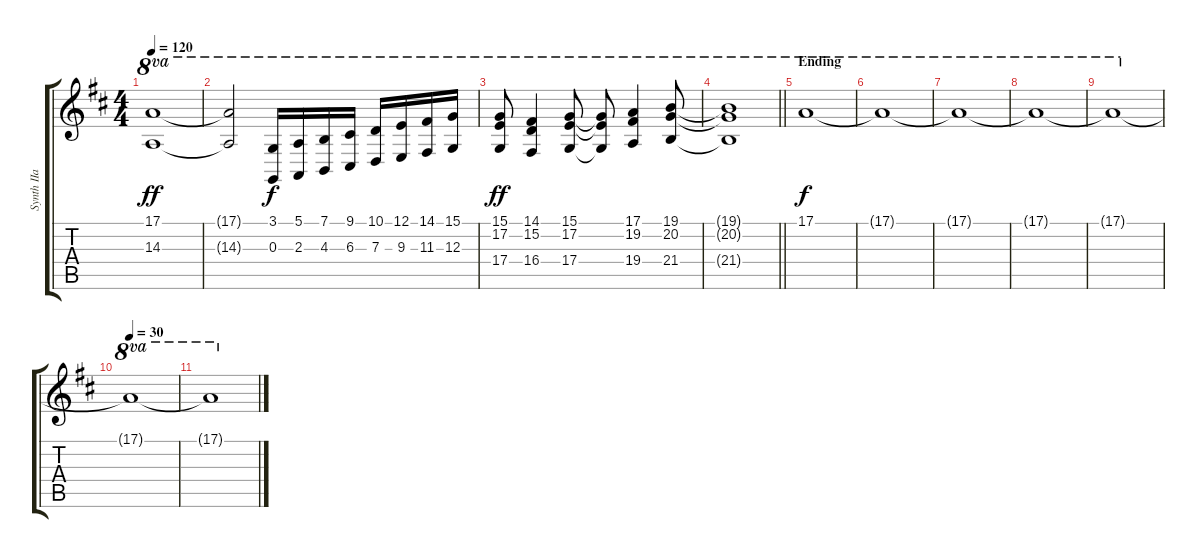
\track ("Synth IIa (Kotobuki Tsumugi)" "Synth IIa ") {instrument stringensemble1}
\staff {score tabs}
\tuning (E4 B3 G3 D3 A2 E2) {hide}
\ts (4 4)
\tempo 120
\clef g2
\ks d
(17.1{t} 14.3{t}).1{ot 8va dy ff} |
(17.1{t} 14.3{t}).2{ot 8va} (3.1 0.3).16{ot 8va dy f} (5.1 2.3).16{ot 8va} (7.1 4.3).16{ot 8va} (9.1 6.3).16{ot 8va} (10.1 7.3).16{ot 8va} (12.1 9.3).16{ot 8va} (14.1 11.3).16{ot 8va} (15.1 12.3).16{ot 8va} |
(15.1 17.2 17.4).8{ot 8va dy ff} (14.1 15.2 16.4).4{ot 8va} (15.1 17.2 17.4).8{ot 8va} (15.1{t} 17.2{t} 17.4{t}).8{ot 8va} (17.1 19.2 19.4).4{ot 8va} (19.1 20.2 21.4).8{ot 8va} |
\barLineRight lightlight
(19.1{t} 20.2{t} 21.4{t}).1{ot 8va} |
\section ("" "Ending")
17.1.1{ot 8va dy f} |
17.1{t}.1{ot 8va} |
17.1{t}.1{ot 8va} |
17.1{t}.1{ot 8va} |
17.1{t}.1{ot 8va} |
\tempo 30
17.1{t}.1{ot 8va} |
17.1{t}.1{ot 8va}
